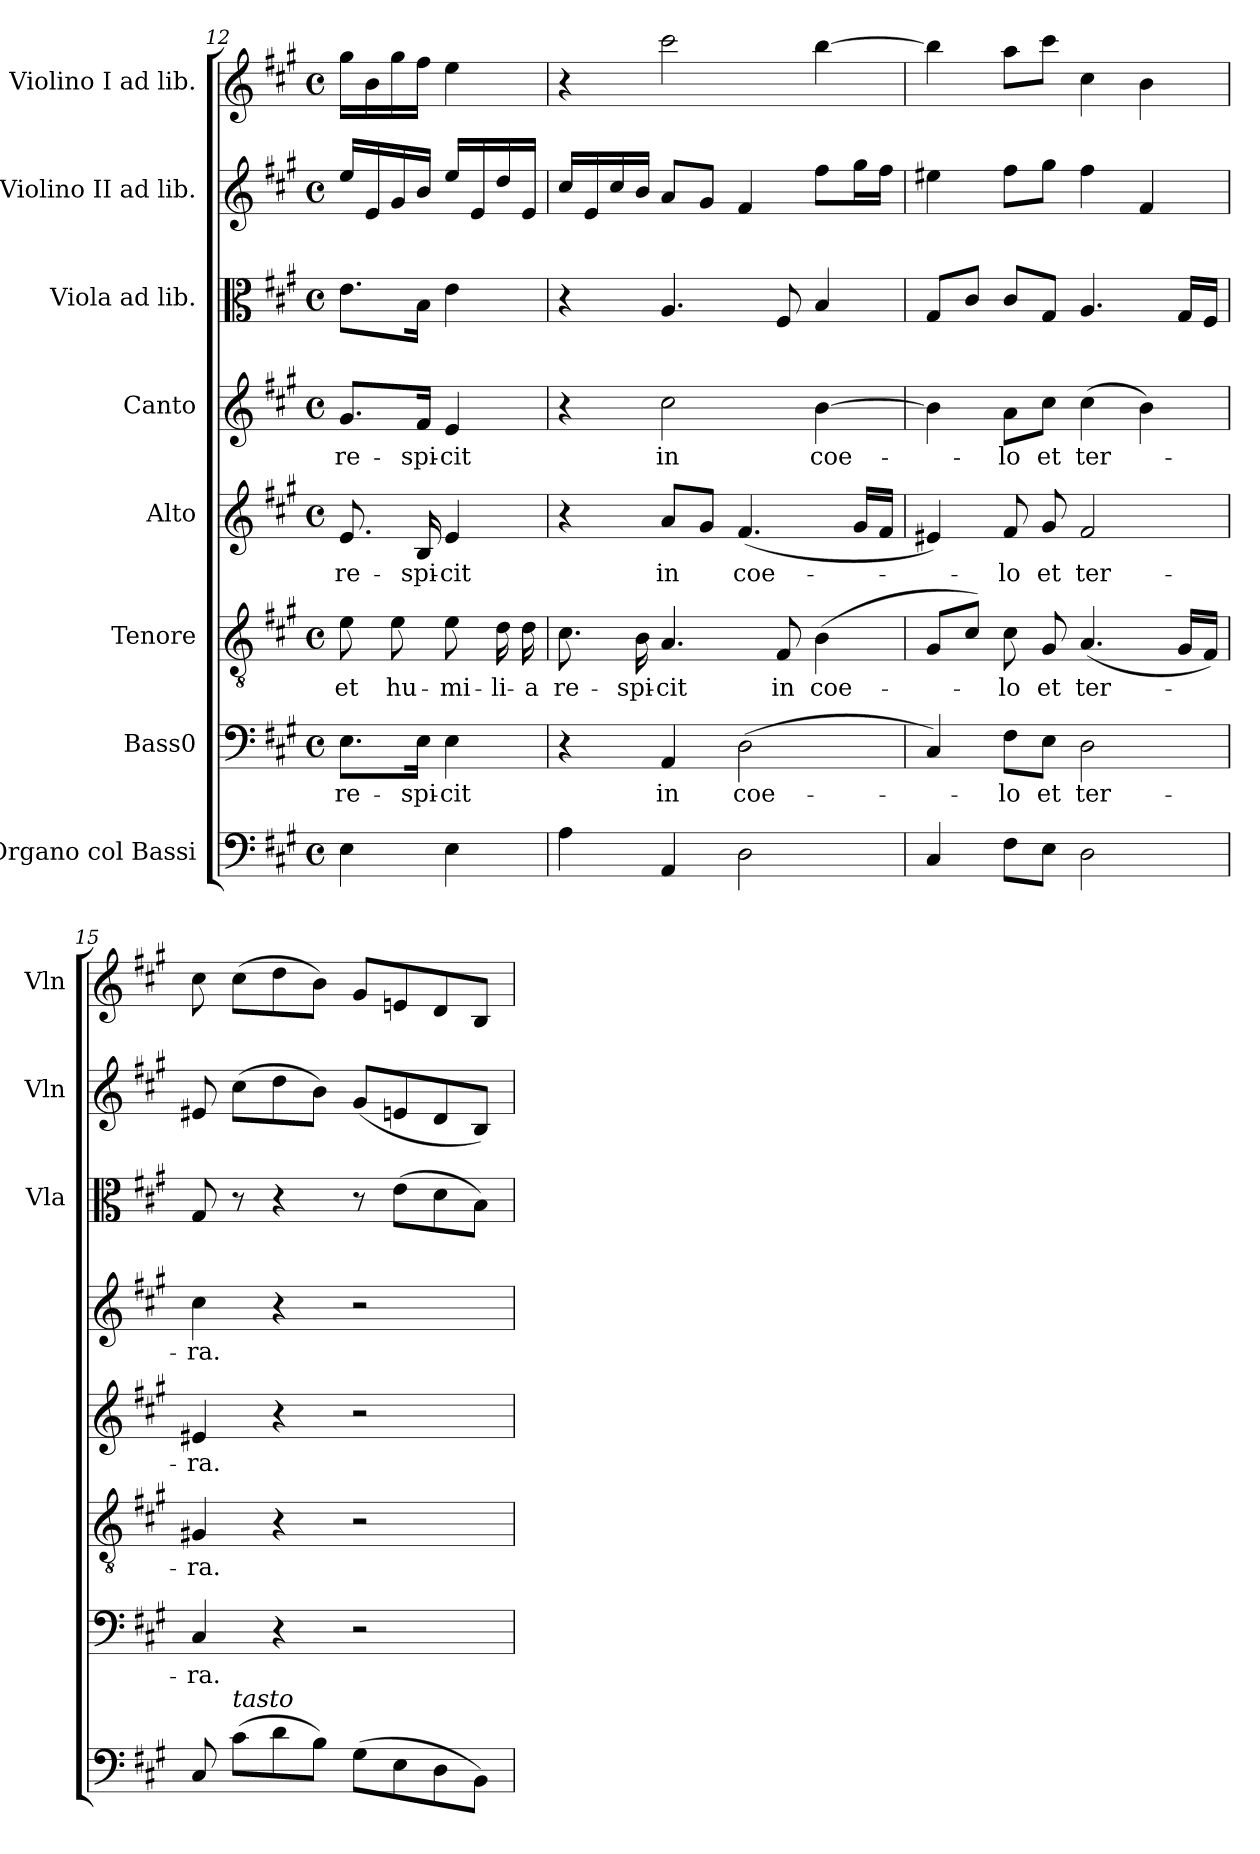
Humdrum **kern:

**kern	**kern	**text	**kern	**text	**kern	**text	**kern	**text	**kern	**kern	**kern
*part8	*part7	*part7	*part6	*part6	*part5	*part5	*part4	*part4	*part3	*part2	*part1
*staff8	*staff7	*staff7	*staff6	*staff6	*staff5	*staff5	*staff4	*staff4	*staff3	*staff2	*staff1
*I"Organo col Bassi	*I"Bass0	*	*I"Tenore	*	*I"Alto	*	*I"Canto	*	*I"Viola ad lib.	*I"Violino II ad lib.	*I"Violino I ad lib.
*	*	*	*	*	*	*	*	*	*I'Vla	*I'Vln	*I'Vln
!!LO:PB:g=z
*clefF4	*clefF4	*	*clefGv2	*	*clefG2	*	*clefG2	*	*clefC3	*clefG2	*clefG2
*k[f#c#g#]	*k[f#c#g#]	*	*k[f#c#g#]	*	*k[f#c#g#]	*	*k[f#c#g#]	*	*k[f#c#g#]	*k[f#c#g#]	*k[f#c#g#]
*M4/4	*M4/4	*	*M4/4	*	*M4/4	*	*M4/4	*	*M4/4	*M4/4	*M4/4
*met(c)	*met(c)	*	*met(c)	*	*met(c)	*	*met(c)	*	*met(c)	*met(c)	*met(c)
=12X1	=12X1	=12X1	=12X1	=12X1	=12X1	=12X1	=12X1	=12X1	=12X1	=12X1	=12X1
!	!	!LO:LY:b	!	!LO:LY:b	!	!LO:LY:b	!	!LO:LY:b	!	!	!
4E\	8.E\L	re-	8e\	et	8.e/	re-	8.g#/L	re-	8.e\L	16ee/LL	16gg#\LL
.	.	.	.	.	.	.	.	.	.	16e/	16b\
!	!	!	!	!LO:LY:b	!	!	!	!	!	!	!
.	.	.	8e\	hu-	.	.	.	.	.	16g#/	16gg#\
!	!	!LO:LY:b	!	!	!	!LO:LY:b	!	!LO:LY:b	!	!	!
.	16E\Jk	-spi-	.	.	16B/	-spi-	16f#/Jk	-spi-	16B\Jk	16b/JJ	16ff#\JJ
!	!	!LO:LY:b	!	!LO:LY:b	!	!LO:LY:b	!	!LO:LY:b	!	!	!
4E\	4E\	-cit	8e\	-mi-	4e/	-cit	4e/	-cit	4e\	16ee/LL	4ee\
.	.	.	.	.	.	.	.	.	.	16e/	.
!	!	!	!	!LO:LY:b	!	!	!	!	!	!	!
.	.	.	16d\	-li-	.	.	.	.	.	16dd/	.
!	!	!	!	!LO:LY:b	!	!	!	!	!	!	!
.	.	.	16d\	-a	.	.	.	.	.	16e/JJ	.
=13	=13	=13	=13	=13	=13	=13	=13	=13	=13	=13	=13
!	!	!	!	!LO:LY:b	!	!	!	!	!	!	!
4A\	4r	.	8.c#\	re-	4r	.	4r	.	4r	16cc#/LL	4r
.	.	.	.	.	.	.	.	.	.	16e/	.
.	.	.	.	.	.	.	.	.	.	16cc#/	.
!	!	!	!	!LO:LY:b	!	!	!	!	!	!	!
.	.	.	16B\	-spi-	.	.	.	.	.	16b/JJ	.
!	!	!LO:LY:b	!	!LO:LY:b	!	!LO:LY:b	!	!LO:LY:b	!	!	!
4AA/	4AA/	in	4.A/	-cit	8a/L	in	2cc#\	in	4.A/	8a/L	2ccc#\
.	.	.	.	.	8g#/J	.	.	.	.	8g#/J	.
!	!	!LO:LY:b	!	!	!	!LO:LY:b	!	!	!	!	!
2D\	(2D\	coe-	.	.	(4.f#/	coe-	.	.	.	4f#/	.
!	!	!	!	!LO:LY:b	!	!	!	!	!	!	!
.	.	.	8F#/	in	.	.	.	.	8F#/	.	.
!	!	!	!	!LO:LY:b	!	!	!	!LO:LY:b	!	!	!
.	.	.	(4B\	coe-	.	.	[4b\	coe-	4B/	8ff#\L	[4bb\
.	.	.	.	.	16g#/LL	.	.	.	.	16gg#\L	.
.	.	.	.	.	16f#/JJ	.	.	.	.	16ff#\JJ	.
=14	=14	=14	=14	=14	=14	=14	=14	=14	=14	=14	=14
4C#/	4C#/)	.	8G#/L	.	4e#X/)	.	4b\]	.	8G#/L	4ee#X\	4bb\]
.	.	.	8c#/J)	.	.	.	.	.	8c#/J	.	.
!	!	!LO:LY:b	!	!LO:LY:b	!	!LO:LY:b	!	!LO:LY:b	!	!	!
8F#\L	8F#\L	-lo	8c#\	-lo	8f#/	-lo	8a\L	-lo	8c#/L	8ff#\L	8aa\L
!	!	!LO:LY:b	!	!LO:LY:b	!	!LO:LY:b	!	!LO:LY:b	!	!	!
8E\J	8E\J	et	8G#/	et	8g#/	et	8cc#\J	et	8G#/J	8gg#\J	8ccc#\J
!	!	!LO:LY:b	!	!LO:LY:b	!	!LO:LY:b	!	!LO:LY:b	!	!	!
2D\	2D\	ter-	(4.A/	ter-	2f#/	ter-	(4cc#\	ter-	4.A/	4ff#\	4cc#\
.	.	.	.	.	.	.	4b\)	.	.	4f#/	4b\
.	.	.	16G#/LL	.	.	.	.	.	16G#/LL	.	.
.	.	.	16F#/JJ)	.	.	.	.	.	16F#/JJ	.	.
=15	=15	=15	=15	=15	=15	=15	=15	=15	=15	=15	=15
!	!	!LO:LY:b	!	!LO:LY:b	!	!LO:LY:b	!	!LO:LY:b	!	!	!
8C#/	4C#/	-ra.	4G#X/	-ra.	4e#X/	-ra.	4cc#\	-ra.	8G#/	8e#X/	8cc#\
!LO:TX:a:i:t=tasto	!	!	!	!	!	!	!	!	!	!	!
(8c#\L	.	.	.	.	.	.	.	.	8r	(8cc#\L	(8cc#\L
8d\	4r	.	4r	.	4r	.	4r	.	4r	8dd\	8dd\
8B\J)	.	.	.	.	.	.	.	.	.	8b\J)	8b\J)
(8G#\L	2r	.	2r	.	2r	.	2r	.	8r	(8g#/L	8g#/L
8E\	.	.	.	.	.	.	.	.	(8e\L	8en/	8en/
8D\	.	.	.	.	.	.	.	.	8d\	8d/	8d/
8BB\J)	.	.	.	.	.	.	.	.	8B\J)	8B/J)	8B/J
=	=	=	=	=	=	=	=	=	=	=	=
*-	*-	*-	*-	*-	*-	*-	*-	*-	*-	*-	*-
